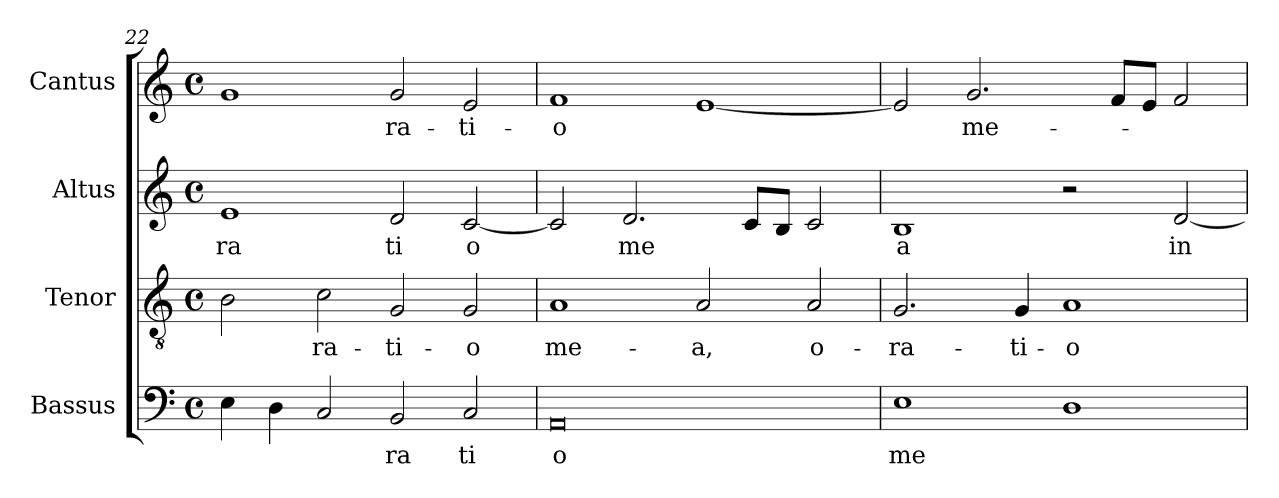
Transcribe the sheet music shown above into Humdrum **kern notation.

**kern	**text	**kern	**text	**kern	**text	**kern	**text
*part4	*part4	*part3	*part3	*part2	*part2	*part1	*part1
*staff4	*staff4	*staff3	*staff3	*staff2	*staff2	*staff1	*staff1
*I"Bassus	*	*I"Tenor	*	*I"Altus	*	*I"Cantus	*
*clefF4	*	*clefGv2	*	*clefG2	*	*clefG2	*
*M4/4	*	*M4/4	*	*M4/4	*	*M4/4	*
*met(c)	*	*met(c)	*	*met(c)	*	*met(c)	*
=22	=22	=22	=22	=22	=22	=22	=22
!	!	!	!	!	!LO:LY:b:cj	!	!
4E\	.	2B\	.	1e	ra	1g	.
4D\	.	.	.	.	.	.	.
!	!	!	!LO:LY:b:cj	!	!	!	!
2C/	.	2c\	-ra-	.	.	.	.
!	!LO:LY:b:cj	!	!LO:LY:b:cj	!	!LO:LY:b:cj	!	!LO:LY:b:cj
2BB/	ra	2G/	-ti-	2d/	ti	2g/	-ra-
!	!LO:LY:b:cj	!	!LO:LY:b:cj	!	!LO:LY:b:cj	!	!LO:LY:b:cj
2C/	ti	2G/	-o	[<2c/	o	2e/	-ti-
=23	=23	=23	=23	=23	=23	=23	=23
!	!LO:LY:b:cj	!	!LO:LY:b:cj	!	!	!	!LO:LY:b:rj
0AA	o	1A	me-	2c/]	.	1f	-o
!	!	!	!	!	!LO:LY:b	!	!
.	.	.	.	2.d/	me	.	.
!	!	!	!LO:LY:b:cj	!	!	!	!
.	.	2A/	-a,	.	.	[<1e	.
.	.	.	.	8c/L	.	.	.
.	.	.	.	8B/J	.	.	.
!	!	!	!LO:LY:b:cj	!	!	!	!
.	.	2A/	o-	2c/	.	.	.
=24	=24	=24	=24	=24	=24	=24	=24
!	!LO:LY:b:cj	!	!LO:LY:b:cj	!	!LO:LY:b:cj	!	!
1E	me	2.G/	-ra-	1B	a	2e/]	.
!	!	!	!	!	!	!	!LO:LY:b
.	.	.	.	.	.	2.g/	me-
!	!	!	!LO:LY:b:cj	!	!	!	!
.	.	4G/	-ti-	.	.	.	.
!	!	!	!LO:LY:b:cj	!	!	!	!
1D	.	1A	-o	2r	.	.	.
.	.	.	.	.	.	8f/L	.
.	.	.	.	.	.	8e/J	.
!	!	!	!	!	!LO:LY:b:cj	!	!
.	.	.	.	[<2d/	in	2f/	.
=	=	=	=	=	=	=	=
*-	*-	*-	*-	*-	*-	*-	*-
